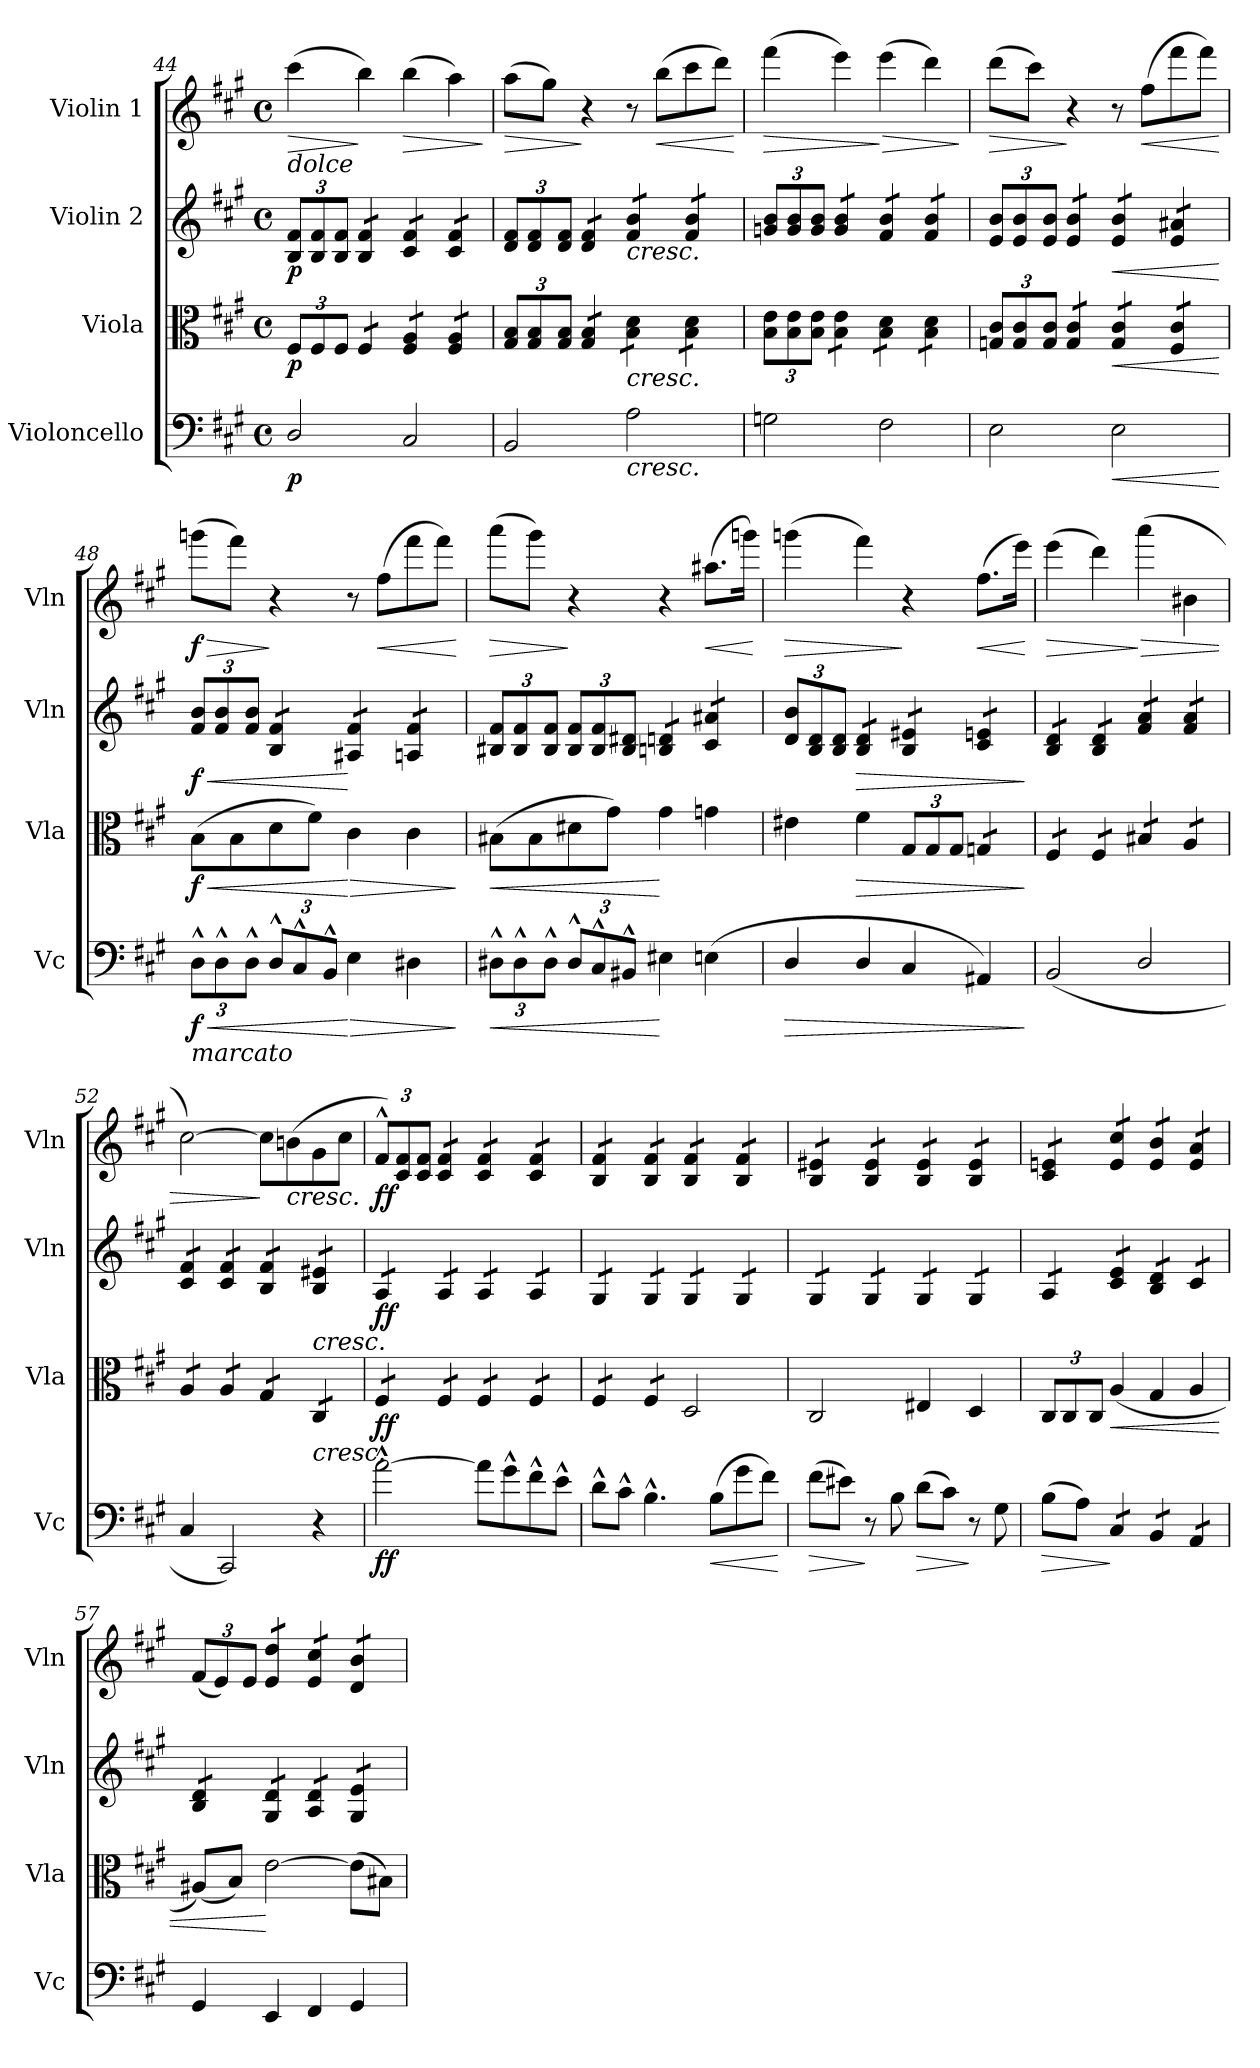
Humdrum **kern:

**kern	**dynam	**kern	**dynam	**kern	**dynam	**kern	**dynam
*part4	*part4	*part3	*part3	*part2	*part2	*part1	*part1
*staff4	*staff4	*staff3	*staff3	*staff2	*staff2	*staff1	*staff1
*I"Violoncello	*	*I"Viola	*	*I"Violin 2	*	*I"Violin 1	*
*I'Vc	*	*I'Vla	*	*I'Vln	*	*I'Vln	*
*clefF4	*	*clefC3	*	*clefG2	*	*clefG2	*
*k[f#c#g#]	*	*k[f#c#g#]	*	*k[f#c#g#]	*	*k[f#c#g#]	*
*M4/4	*	*M4/4	*	*M4/4	*	*M4/4	*
*met(c)	*	*met(c)	*	*met(c)	*	*met(c)	*
*	*	*Xbrackettup	*	*Xbrackettup	*	*	*
=44	=44	=44	=44	=44	=44	=44	=44
!	!	!	!	!	!	!LO:TX:b:i:t=dolce	!
!	!LO:DY:b	!	!LO:DY:b	!	!LO:DY:b	!	!LO:HP:b
2D/	p	12F#/L	p	12B/ 12f#/L	p	(4ccc#\	>
.	.	12F#/	.	12B/ 12f#/	.	.	.
.	.	12F#/J	.	12B/ 12f#/J	.	.	.
*	*	*tremolo	*	*	*	*	*
*	*	*	*	*tremolo	*	*	*
.	.	12F#/L	.	12B/ 12f#/L	.	4bb\)	]
.	.	12F#/	.	12B/ 12f#/	.	.	.
.	.	12F#/J	.	12B/ 12f#/J	.	.	.
!	!	!	!	!	!	!	!LO:HP:b
2C#/	.	12F#/ 12A/L	.	12c#/ 12f#/L	.	(4bb\	>
.	.	12F#/ 12A/	.	12c#/ 12f#/	.	.	.
.	.	12F#/ 12A/J	.	12c#/ 12f#/J	.	.	.
.	.	12F#/ 12A/L	.	12c#/ 12f#/L	.	4aa\)	.
.	.	12F#/ 12A/	.	12c#/ 12f#/	.	.	.
.	.	12F#/ 12A/J	.	12c#/ 12f#/J	.	.	.
*	*	*	*	*Xtremolo	*	*	*
*	*	*Xtremolo	*	*	*	*	*
.	.	.	.	.	.	.	]
=45	=45	=45	=45	=45	=45	=45	=45
!	!	!	!	!	!	!	!LO:HP:b
2BB/	.	12G#/ 12B/L	.	12d/ 12f#/L	.	(8aa\L	>
.	.	12G#/ 12B/	.	12d/ 12f#/	.	.	.
.	.	.	.	.	.	8gg#\J)	.
.	.	12G#/ 12B/J	.	12d/ 12f#/J	.	.	.
*	*	*tremolo	*	*	*	*	*
*	*	*	*	*tremolo	*	*	*
.	.	12G#/ 12B/L	.	12d/ 12f#/L	.	4r	]
.	.	12G#/ 12B/	.	12d/ 12f#/	.	.	.
.	.	12G#/ 12B/J	.	12d/ 12f#/J	.	.	.
!	!	!	!	!LO:TX:b:i:t=cresc.	!	!	!
!	!	!LO:TX:b:i:t=cresc.	!	!	!	!	!
!LO:TX:b:i:t=cresc.	!	!	!	!	!	!	!
2A\	.	12B\ 12d\L	.	12f#/ 12b/L	.	8r	.
.	.	12B\ 12d\	.	12f#/ 12b/	.	.	.
!	!	!	!	!	!	!	!LO:HP:b
.	.	.	.	.	.	(8bb\L	<
.	.	12B\ 12d\J	.	12f#/ 12b/J	.	.	.
.	.	12B\ 12d\L	.	12f#/ 12b/L	.	8ccc#\	.
.	.	12B\ 12d\	.	12f#/ 12b/	.	.	.
.	.	.	.	.	.	8ddd\J)	.
.	.	12B\ 12d\J	.	12f#/ 12b/J	.	.	.
*	*	*	*	*Xtremolo	*	*	*
*	*	*Xtremolo	*	*	*	*	*
.	.	.	.	.	.	.	[
=46	=46	=46	=46	=46	=46	=46	=46
!	!	!	!	!	!	!	!LO:HP:b
2Gn\	.	12B\ 12e\L	.	12gn/ 12b/L	.	(4fff#\	>
.	.	12B\ 12e\	.	12g/ 12b/	.	.	.
.	.	12B\ 12e\J	.	12g/ 12b/J	.	.	.
*	*	*tremolo	*	*	*	*	*
*	*	*	*	*tremolo	*	*	*
.	.	12B\ 12e\L	.	12g/ 12b/L	.	4eee\)	.
.	.	12B\ 12e\	.	12g/ 12b/	.	.	.
.	.	12B\ 12e\J	.	12g/ 12b/J	.	.	.
!	!	!	!	!	!	!	!LO:HP:n=1:b
2F#\	.	12B\ 12d\L	.	12f#/ 12b/L	.	(4eee\	] >
.	.	12B\ 12d\	.	12f#/ 12b/	.	.	.
.	.	12B\ 12d\J	.	12f#/ 12b/J	.	.	.
.	.	12B\ 12d\L	.	12f#/ 12b/L	.	4ddd\)	.
.	.	12B\ 12d\	.	12f#/ 12b/	.	.	.
.	.	12B\ 12d\J	.	12f#/ 12b/J	.	.	.
*	*	*	*	*Xtremolo	*	*	*
*	*	*Xtremolo	*	*	*	*	*
.	.	.	.	.	.	.	]
=47	=47	=47	=47	=47	=47	=47	=47
!	!	!	!	!	!	!	!LO:HP:b
2E\	.	12Gn/ 12c#/L	.	12e/ 12b/L	.	(8ddd\L	>
.	.	12G/ 12c#/	.	12e/ 12b/	.	.	.
.	.	.	.	.	.	8ccc#\J)	.
.	.	12G/ 12c#/J	.	12e/ 12b/J	.	.	.
*	*	*tremolo	*	*	*	*	*
*	*	*	*	*tremolo	*	*	*
.	.	12G/ 12c#/L	.	12e/ 12b/L	.	4r	]
.	.	12G/ 12c#/	.	12e/ 12b/	.	.	.
.	.	12G/ 12c#/J	.	12e/ 12b/J	.	.	.
!	!LO:HP:b	!	!LO:HP:b	!	!LO:HP:b	!	!
2E\	<	12G/ 12c#/L	<	12e/ 12b/L	<	8r	.
.	.	12G/ 12c#/	.	12e/ 12b/	.	.	.
!	!	!	!	!	!	!	!LO:HP:b
.	.	.	.	.	.	(8ff#\L	<
.	.	12G/ 12c#/J	.	12e/ 12b/J	.	.	.
.	.	12F#/ 12c#/L	.	12e/ 12a#X/L	.	8fff#\	.
.	.	12F#/ 12c#/	.	12e/ 12a#X/	.	.	.
.	.	.	.	.	.	8fff#\J)	.
.	.	12F#/ 12c#/J	.	12e/ 12a#X/J	.	.	.
*	*	*	*	*Xtremolo	*	*	*
*	*	*Xtremolo	*	*	*	*	*
.	[	.	[	.	[	.	[
!!LO:LB:g=z
=48	=48	=48	=48	=48	=48	=48	=48
*Xbrackettup	*	*	*	*	*	*	*
!LO:TX:b:i:t=marcato	!	!	!	!	!	!	!
!	!LO:HP:b	!	!LO:HP:b	!	!LO:HP:b	!	!LO:HP:b
!	!LO:DY:n=1:b	!	!LO:DY:n=1:b	!	!LO:DY:n=1:b	!	!LO:DY:n=1:b
12D^^\L	< f	(8B\L	< f	12f#/ 12b/L	< f	(8gggn\L	> f
12D^^\	.	.	.	12f#/ 12b/	.	.	.
.	.	8B\	.	.	.	8fff#\J)	.
12D^^\J	.	.	.	12f#/ 12b/J	.	.	.
*	*	*	*	*tremolo	*	*	*
12D^^/L	.	8d\	.	12B/ 12f#/L	.	4r	]
12C#^^/	.	.	.	12B/ 12f#/	.	.	.
.	.	8f#\J)	.	.	.	.	.
12BB^^/J	.	.	.	12B/ 12f#/J	.	.	.
!	!LO:HP:n=1:b	!	!LO:HP:n=1:b	!	!	!	!
4E\	[ >	4c#\	[ >	12A#X/ 12f#/L	[	8r	.
.	.	.	.	12A#X/ 12f#/	.	.	.
!	!	!	!	!	!	!	!LO:HP:b
.	.	.	.	.	.	(8ff#\L	<
.	.	.	.	12A#X/ 12f#/J	.	.	.
4D#X\	.	4c#\	.	12An/ 12f#/L	.	8fff#\	.
.	.	.	.	12An/ 12f#/	.	.	.
.	.	.	.	.	.	8fff#\J)	.
.	.	.	.	12An/ 12f#/J	.	.	.
*	*	*	*	*Xtremolo	*	*	*
.	]	.	]	.	.	.	[
=49	=49	=49	=49	=49	=49	=49	=49
!	!LO:HP:b	!	!LO:HP:b	!	!	!	!LO:HP:b
12D#X^^\L	<	(>8B#X\L	<	12B#X/ 12f#/L	.	(8aaa\L	>
12D#^^\	.	.	.	12B#/ 12f#/	.	.	.
.	.	8B#\	.	.	.	8ggg#\J)	.
12D#^^\J	.	.	.	12B#/ 12f#/J	.	.	.
12D#^^/L	.	8d#X\	.	12B#/ 12f#/L	.	4r	]
12C#^^/	.	.	.	12B#/ 12f#/	.	.	.
.	.	8g#\J)	.	.	.	.	.
12BB#X^^/J	.	.	.	12B#/ 12d#X/J	.	.	.
*	*	*	*	*tremolo	*	*	*
4E#X\	[	4g#\	[	12Bn/ 12dn/L	.	4r	.
.	.	.	.	12Bn/ 12dn/	.	.	.
.	.	.	.	12Bn/ 12dn/J	.	.	.
!	!	!	!	!	!	!	!LO:HP:b
(>4En\	.	4gn\	.	12c#/ 12a#X/L	.	(8.aa#X\L	<
.	.	.	.	12c#/ 12a#X/	.	.	.
.	.	.	.	12c#/ 12a#X/J	.	.	.
*	*	*	*	*Xtremolo	*	*	*
.	.	.	.	.	.	16gggn\Jk)	.
.	.	.	.	.	.	.	[
=50	=50	=50	=50	=50	=50	=50	=50
!	!LO:HP:b	!	!	!	!	!	!LO:HP:b
4D/	>	4e#X\	.	12d/ 12b/L	.	(4gggn\	>
.	.	.	.	12B/ 12d/	.	.	.
.	.	.	.	12B/ 12d/J	.	.	.
!	!	!	!LO:HP:b	!	!LO:HP:b	!	!
*	*	*	*	*tremolo	*	*	*
4D/	.	4f#\	>	12B/ 12d/L	>	4fff#\)	.
.	.	.	.	12B/ 12d/	.	.	.
.	.	.	.	12B/ 12d/J	.	.	.
4C#/	.	12G#/L	.	12B/ 12e#X/L	.	4r	]
.	.	12G#/	.	12B/ 12e#X/	.	.	.
.	.	12G#/J	.	12B/ 12e#X/J	.	.	.
!	!	!	!	!	!	!	!LO:HP:b
*	*	*tremolo	*	*	*	*	*
4AA#X/)	.	12Gn/L	.	12c#/ 12en/L	.	(8.ff#\L	<
.	.	12Gn/	.	12c#/ 12en/	.	.	.
.	.	12Gn/J	.	12c#/ 12en/J	.	.	.
.	.	.	.	.	.	16eee\Jk)	.
.	]	.	]	.	]	.	[
=51	=51	=51	=51	=51	=51	=51	=51
!	!	!	!	!	!	!	!LO:HP:b
(<2BB/	.	12F#/L	.	12B/ 12d/L	.	(4eee\	>
.	.	12F#/	.	12B/ 12d/	.	.	.
.	.	12F#/J	.	12B/ 12d/J	.	.	.
.	.	12F#/L	.	12B/ 12d/L	.	4ddd\)	.
.	.	12F#/	.	12B/ 12d/	.	.	.
.	.	12F#/J	.	12B/ 12d/J	.	.	.
!	!	!	!	!	!	!	!LO:HP:n=1:b
2D/	.	12B#X/L	.	12f#/ 12a/L	.	(4aaa\	] >
.	.	12B#X/	.	12f#/ 12a/	.	.	.
.	.	12B#X/J	.	12f#/ 12a/J	.	.	.
.	.	12A/L	.	12f#/ 12a/L	.	4b#X\	.
.	.	12A/	.	12f#/ 12a/	.	.	.
.	.	12A/J	.	12f#/ 12a/J	.	.	.
=52	=52	=52	=52	=52	=52	=52	=52
4C#/	.	12A/L	.	12c#/ 12f#/L	.	[>2cc#\)	.
.	.	12A/	.	12c#/ 12f#/	.	.	.
.	.	12A/J	.	12c#/ 12f#/J	.	.	.
2CC#/)	.	12A/L	.	12c#/ 12f#/L	.	.	.
.	.	12A/	.	12c#/ 12f#/	.	.	.
.	.	12A/J	.	12c#/ 12f#/J	.	.	.
.	.	12G#/L	.	12B/ 12f#/L	.	8cc#\L]	]
.	.	12G#/	.	12B/ 12f#/	.	.	.
!	!	!	!	!	!	!LO:TX:b:i:t=cresc.	!
.	.	.	.	.	.	(8bn\	.
.	.	12G#/J	.	12B/ 12f#/J	.	.	.
!	!	!	!	!LO:TX:b:i:t=cresc.	!	!	!
!	!	!LO:TX:b:i:t=cresc.	!	!	!	!	!
4r	.	12C#/L	.	12B/ 12e#X/L	.	8g#\	.
.	.	12C#/	.	12B/ 12e#X/	.	.	.
.	.	.	.	.	.	8cc#\J	.
.	.	12C#/J	.	12B/ 12e#X/J	.	.	.
=53	=53	=53	=53	=53	=53	=53	=53
*	*	*	*	*	*	*Xbrackettup	*
!	!LO:DY:b	!	!LO:DY:b	!	!LO:DY:b	!	!LO:DY:b
[2a^^\	ff	12F#/L	ff	12A/L	ff	12f#^^/L)	ff
.	.	12F#/	.	12A/	.	12c#/ 12f#/	.
.	.	12F#/J	.	12A/J	.	12c#/ 12f#/J	.
*	*	*	*	*	*	*tremolo	*
.	.	12F#/L	.	12A/L	.	12c#/ 12f#/L	.
.	.	12F#/	.	12A/	.	12c#/ 12f#/	.
.	.	12F#/J	.	12A/J	.	12c#/ 12f#/J	.
8a\L]	.	12F#/L	.	12A/L	.	12c#/ 12f#/L	.
.	.	12F#/	.	12A/	.	12c#/ 12f#/	.
8g#^^\	.	.	.	.	.	.	.
.	.	12F#/J	.	12A/J	.	12c#/ 12f#/J	.
8f#^^\	.	12F#/L	.	12A/L	.	12c#/ 12f#/L	.
.	.	12F#/	.	12A/	.	12c#/ 12f#/	.
8e^^\J	.	.	.	.	.	.	.
.	.	12F#/J	.	12A/J	.	12c#/ 12f#/J	.
!!LO:LB:g=z
=54	=54	=54	=54	=54	=54	=54	=54
8d^^\L	.	12F#/L	.	12G#/L	.	12B/ 12f#/L	.
.	.	12F#/	.	12G#/	.	12B/ 12f#/	.
8c#^^\J	.	.	.	.	.	.	.
.	.	12F#/J	.	12G#/J	.	12B/ 12f#/J	.
4.B^^\	.	12F#/L	.	12G#/L	.	12B/ 12f#/L	.
.	.	12F#/	.	12G#/	.	12B/ 12f#/	.
.	.	12F#/J	.	12G#/J	.	12B/ 12f#/J	.
*	*	*Xtremolo	*	*	*	*	*
.	.	2D/	.	12G#/L	.	12B/ 12f#/L	.
.	.	.	.	12G#/	.	12B/ 12f#/	.
!	!LO:HP:b	!	!	!	!	!	!
(8B\L	<	.	.	.	.	.	.
.	.	.	.	12G#/J	.	12B/ 12f#/J	.
8g#\	.	.	.	12G#/L	.	12B/ 12f#/L	.
.	.	.	.	12G#/	.	12B/ 12f#/	.
8f#\J)	.	.	.	.	.	.	.
.	.	.	.	12G#/J	.	12B/ 12f#/J	.
.	[	.	.	.	.	.	.
=55	=55	=55	=55	=55	=55	=55	=55
!	!LO:HP:b	!	!	!	!	!	!
(8f#\L	>	2C#/	.	12G#/L	.	12B/ 12e#X/L	.
.	.	.	.	12G#/	.	12B/ 12e#X/	.
8e#X\J)	.	.	.	.	.	.	.
.	.	.	.	12G#/J	.	12B/ 12e#X/J	.
8r	]	.	.	12G#/L	.	12B/ 12e#/L	.
.	.	.	.	12G#/	.	12B/ 12e#/	.
8B\	.	.	.	.	.	.	.
.	.	.	.	12G#/J	.	12B/ 12e#/J	.
!	!LO:HP:b	!	!	!	!	!	!
(>8d\L	>	4E#X/	.	12G#/L	.	12B/ 12e#/L	.
.	.	.	.	12G#/	.	12B/ 12e#/	.
8c#\J)	.	.	.	.	.	.	.
.	.	.	.	12G#/J	.	12B/ 12e#/J	.
8r	]	4D/	.	12G#/L	.	12B/ 12e#/L	.
.	.	.	.	12G#/	.	12B/ 12e#/	.
8G#\	.	.	.	.	.	.	.
.	.	.	.	12G#/J	.	12B/ 12e#/J	.
=56	=56	=56	=56	=56	=56	=56	=56
!	!LO:HP:b	!	!	!	!	!	!
(>8B\L	>	12C#/L	.	12A/L	.	12c#/ 12en/L	.
.	.	12C#/	.	12A/	.	12c#/ 12en/	.
8A\J)	.	.	.	.	.	.	.
.	.	12C#/J	.	12A/J	.	12c#/ 12en/J	.
!	!	!	!LO:HP:b	!	!	!	!
*tremolo	*	*	*	*	*	*	*
12C#/L	]	(<4A/	<	12c#/ 12e/L	.	12e/ 12cc#/L	.
12C#/	.	.	.	12c#/ 12e/	.	12e/ 12cc#/	.
12C#/J	.	.	.	12c#/ 12e/J	.	12e/ 12cc#/J	.
12BB/L	.	4G#/	.	12B/ 12d/L	.	12e/ 12b/L	.
12BB/	.	.	.	12B/ 12d/	.	12e/ 12b/	.
12BB/J	.	.	.	12B/ 12d/J	.	12e/ 12b/J	.
12AA/L	.	4A/	.	12c#/L	.	12e/ 12a/L	.
12AA/	.	.	.	12c#/	.	12e/ 12a/	.
12AA/J	.	.	.	12c#/J	.	12e/ 12a/J	.
*	*	*	*	*	*	*Xtremolo	*
*Xtremolo	*	*	*	*	*	*	*
=57	=57	=57	=57	=57	=57	=57	=57
4GG#/	.	(<8A#X/L)	.	12B/ 12d/L	.	(12f#/L	.
.	.	.	.	12B/ 12d/	.	12e/)	.
.	.	8B/J)	.	.	.	.	.
.	.	.	.	12B/ 12d/J	.	12e/J	.
*	*	*	*	*	*	*tremolo	*
4EE/	.	[>2e\	[	12G#/ 12d/L	.	12e/ 12dd/L	.
.	.	.	.	12G#/ 12d/	.	12e/ 12dd/	.
.	.	.	.	12G#/ 12d/J	.	12e/ 12dd/J	.
4FF#/	.	.	.	12A/ 12d/L	.	12e/ 12cc#/L	.
.	.	.	.	12A/ 12d/	.	12e/ 12cc#/	.
.	.	.	.	12A/ 12d/J	.	12e/ 12cc#/J	.
4GG#/	.	(>8e\L]	.	12G#/ 12e/L	.	12d/ 12b/L	.
.	.	.	.	12G#/ 12e/	.	12d/ 12b/	.
.	.	8B#X\J)	.	.	.	.	.
.	.	.	.	12G#/ 12e/J	.	12d/ 12b/J	.
*	*	*	*	*	*	*Xtremolo	*
*	*	*	*	*Xtremolo	*	*	*
=	=	=	=	=	=	=	=
*-	*-	*-	*-	*-	*-	*-	*-
